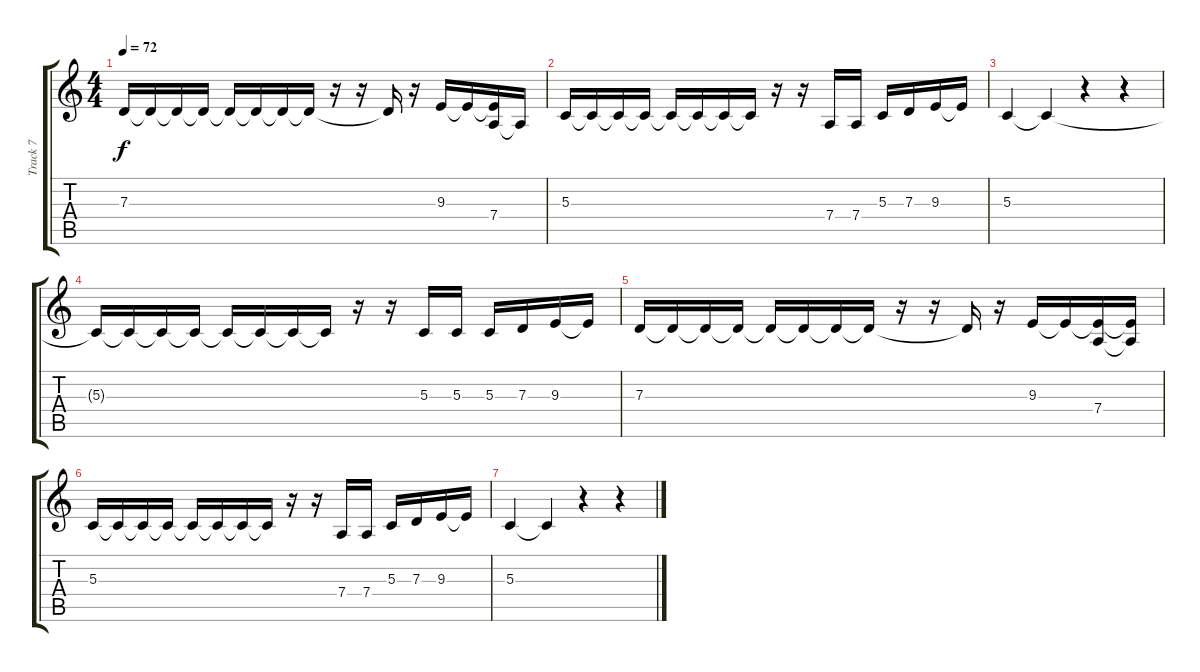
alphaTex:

\track ("Track 7" "Track 7") {instrument altosax}
\staff {score tabs}
\tuning (E4 B3 G3 D3 A2 E2) {hide}
\ts (4 4)
\tempo 72
\clef g2
\ks c
7.3.16{dy f} 7.3{t}.16 7.3{t}.16 7.3{t}.16 7.3{t}.16 7.3{t}.16 7.3{t}.16 7.3{t}.16 r.16 r.16 7.3{t}.16 r.16 9.3.16 9.3{t}.16 (9.3{t} 7.4).16 7.4{t}.16 |
5.3.16 5.3{t}.16 5.3{t}.16 5.3{t}.16 5.3{t}.16 5.3{t}.16 5.3{t}.16 5.3{t}.16 r.16 r.16 7.4.16 7.4.16 5.3.16 7.3.16 9.3.16 9.3{t}.16 |
5.3.4 5.3{t}.4 r.4 r.4 |
5.3{t}.16 5.3{t}.16 5.3{t}.16 5.3{t}.16 5.3{t}.16 5.3{t}.16 5.3{t}.16 5.3{t}.16 r.16 r.16 5.3.16 5.3.16 5.3.16 7.3.16 9.3.16 9.3{t}.16 |
7.3.16 7.3{t}.16 7.3{t}.16 7.3{t}.16 7.3{t}.16 7.3{t}.16 7.3{t}.16 7.3{t}.16 r.16 r.16 7.3{t}.16 r.16 9.3.16 9.3{t}.16 (9.3{t} 7.4).16 (9.3{t} 7.4{t}).16 |
5.3.16 5.3{t}.16 5.3{t}.16 5.3{t}.16 5.3{t}.16 5.3{t}.16 5.3{t}.16 5.3{t}.16 r.16 r.16 7.4.16 7.4.16 5.3.16 7.3.16 9.3.16 9.3{t}.16 |
5.3.4 5.3{t}.4 r.4 r.4
